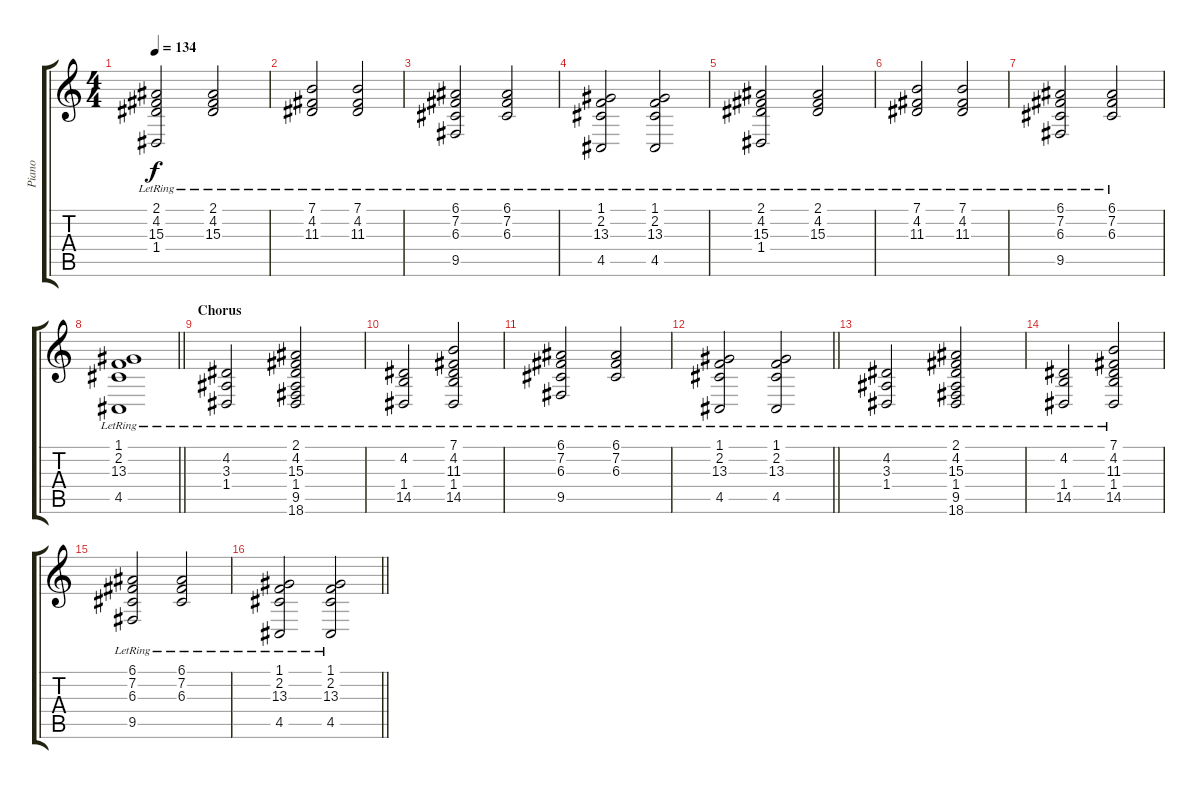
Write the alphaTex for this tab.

\track ("Piano" "Piano") {instrument acousticgrandpiano}
\staff {score tabs}
\tuning (E4 B3 G3 D3 A2 E2) {hide}
\ts (4 4)
\tempo 134
\clef g2
\ks c
(2.1{lr} 4.2{lr} 15.3{lr} 1.4{lr}).2{dy f} (2.1{lr} 4.2{lr} 15.3{lr}).2 |
(7.1{lr} 4.2{lr} 11.3{lr}).2 (7.1{lr} 4.2{lr} 11.3{lr}).2 |
(6.1{lr} 7.2{lr} 6.3{lr} 9.5{lr}).2 (6.1{lr} 7.2{lr} 6.3{lr}).2 |
(1.1{lr} 2.2{lr} 13.3{lr} 4.5{lr}).2 (1.1{lr} 2.2{lr} 13.3{lr} 4.5{lr}).2 |
(2.1{lr} 4.2{lr} 15.3{lr} 1.4{lr}).2 (2.1{lr} 4.2{lr} 15.3{lr}).2 |
(7.1{lr} 4.2{lr} 11.3{lr}).2 (7.1{lr} 4.2{lr} 11.3{lr}).2 |
(6.1{lr} 7.2{lr} 6.3{lr} 9.5{lr}).2 (6.1{lr} 7.2{lr} 6.3{lr}).2 |
\barLineRight lightlight
(1.1{lr} 2.2{lr} 13.3{lr} 4.5{lr}).1 |
\section ("" "Chorus")
(4.2{lr} 3.3 1.4{lr}).2 (2.1{lr} 4.2{lr} 15.3{lr} 1.4 9.5 18.6).2 |
(4.2 1.4{lr} 14.5{lr}).2 (7.1{lr} 4.2{lr} 11.3{lr} 1.4 14.5).2 |
(6.1{lr} 7.2{lr} 6.3{lr} 9.5{lr}).2 (6.1{lr} 7.2{lr} 6.3{lr}).2 |
\barLineRight lightlight
(1.1{lr} 2.2{lr} 13.3{lr} 4.5{lr}).2 (1.1{lr} 2.2{lr} 13.3{lr} 4.5{lr}).2 |
(4.2{lr} 3.3 1.4{lr}).2 (2.1{lr} 4.2{lr} 15.3{lr} 1.4 9.5 18.6).2 |
(4.2 1.4{lr} 14.5{lr}).2 (7.1{lr} 4.2{lr} 11.3{lr} 1.4 14.5).2 |
(6.1{lr} 7.2{lr} 6.3{lr} 9.5{lr}).2 (6.1{lr} 7.2{lr} 6.3{lr}).2 |
\barLineRight lightlight
(1.1{lr} 2.2{lr} 13.3{lr} 4.5{lr}).2 (1.1{lr} 2.2{lr} 13.3{lr} 4.5{lr}).2
